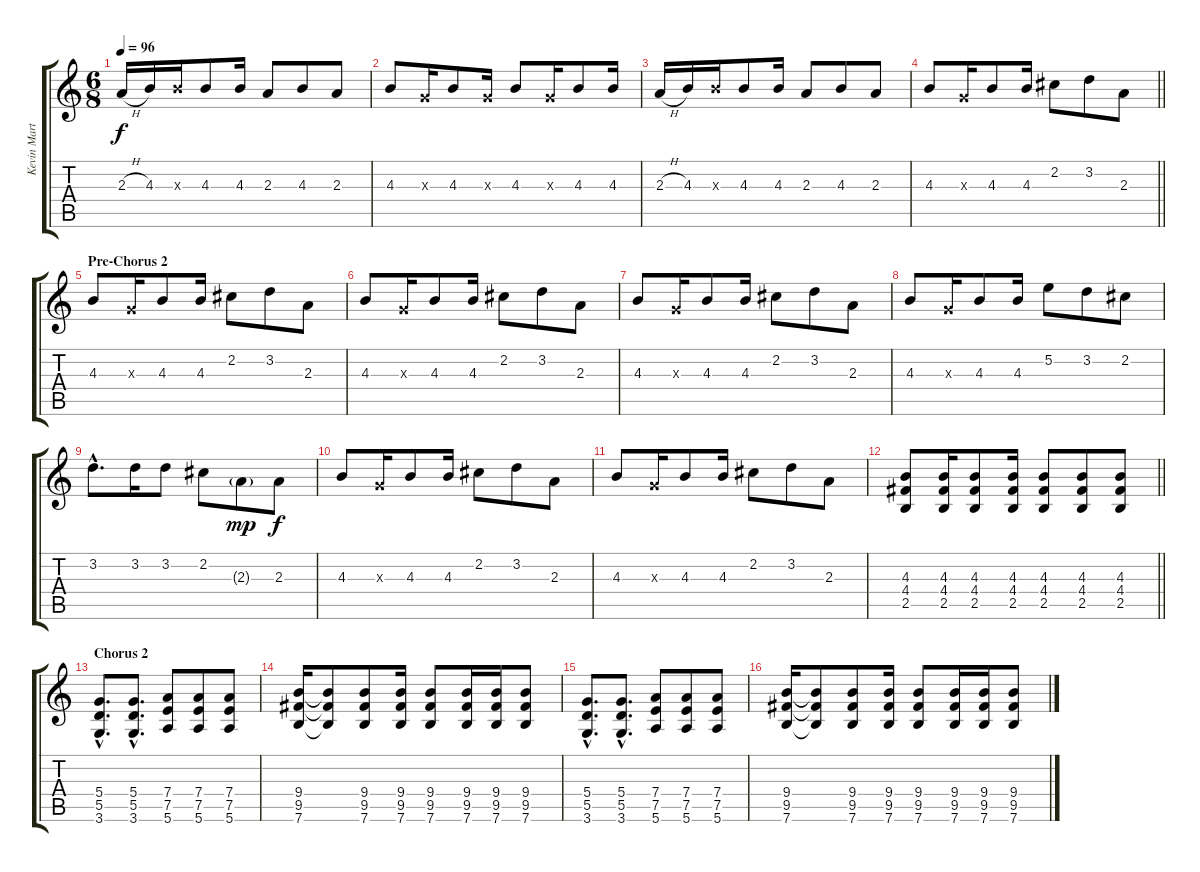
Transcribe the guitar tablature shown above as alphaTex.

\track ("Kevin Martin Guitar" "Kevin Mart") {instrument electricguitarmuted}
\staff {score tabs}
\tuning (E4 B3 G3 D3 A2 E2) {hide}
\ts (6 8)
\tempo 96
\clef g2
\ks c
2.3{h}.16{dy f} 4.3.16 4.3{x}.16 4.3.8 4.3.16 2.3.8 4.3.8 2.3.8 |
4.3.8 0.3{x}.16 4.3.8 0.3{x}.16 4.3.8 0.3{x}.16 4.3.8 4.3.16 |
2.3{h}.16 4.3.16 4.3{x}.16 4.3.8 4.3.16 2.3.8 4.3.8 2.3.8 |
\barLineRight lightlight
4.3.8 0.3{x}.16 4.3.8 4.3.16 2.2.8 3.2.8 2.3.8 |
\section ("" "Pre-Chorus 2")
4.3.8 0.3{x}.16 4.3.8 4.3.16 2.2.8 3.2.8 2.3.8 |
4.3.8 0.3{x}.16 4.3.8 4.3.16 2.2.8 3.2.8 2.3.8 |
4.3.8 0.3{x}.16 4.3.8 4.3.16 2.2.8 3.2.8 2.3.8 |
4.3.8 0.3{x}.16 4.3.8 4.3.16 5.2.8 3.2.8 2.2.8 |
3.2{hac}.8{d} 3.2.16 3.2.8 2.2.8 2.3{g}.8{dy mp} 2.3.8{dy f} |
4.3.8 0.3{x}.16 4.3.8 4.3.16 2.2.8 3.2.8 2.3.8 |
4.3.8 0.3{x}.16 4.3.8 4.3.16 2.2.8 3.2.8 2.3.8 |
\barLineRight lightlight
(4.3 4.4 2.5).8{instrument distortionguitar} (4.3 4.4 2.5).16 (4.3 4.4 2.5).8 (4.3 4.4 2.5).16 (4.3 4.4 2.5).8 (4.3 4.4 2.5).8 (4.3 4.4 2.5).8 |
\section ("" "Chorus 2")
(5.4{hac} 5.5{hac} 3.6{hac}).8{d} (5.4{hac} 5.5{hac} 3.6{hac}).8{d} (7.4 7.5 5.6).8 (7.4 7.5 5.6).8 (7.4 7.5 5.6).8 |
(9.4 9.5 7.6).16 (9.4{t} 9.5{t} 7.6{t}).8 (9.4 9.5 7.6).8 (9.4 9.5 7.6).16 (9.4 9.5 7.6).8 (9.4 9.5 7.6).16 (9.4 9.5 7.6).16 (9.4 9.5 7.6).8 |
(5.4{hac} 5.5{hac} 3.6{hac}).8{d} (5.4{hac} 5.5{hac} 3.6{hac}).8{d} (7.4 7.5 5.6).8 (7.4 7.5 5.6).8 (7.4 7.5 5.6).8 |
(9.4 9.5 7.6).16 (9.4{t} 9.5{t} 7.6{t}).8 (9.4 9.5 7.6).8 (9.4 9.5 7.6).16 (9.4 9.5 7.6).8 (9.4 9.5 7.6).16 (9.4 9.5 7.6).16 (9.4 9.5 7.6).8
